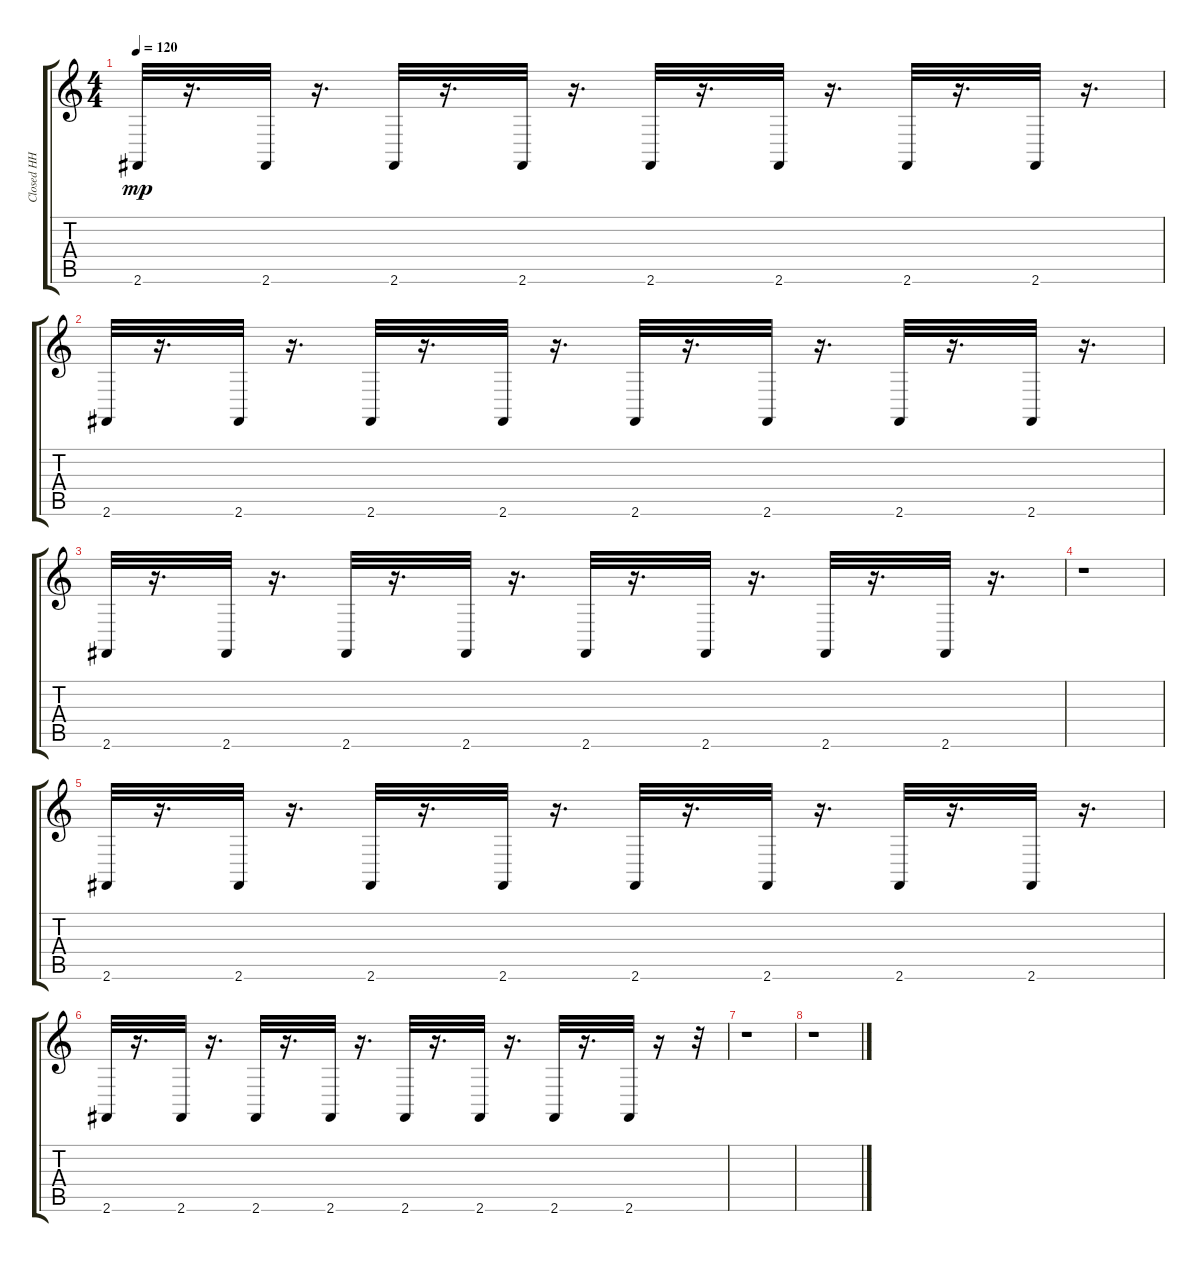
\track ("Closed HH           " "Closed HH ") {instrument acousticgrandpiano}
\staff {score tabs}
\tuning (E4 B3 G3 D3 A2 E2) {hide}
\ts (4 4)
\tempo 120
\clef g2
\ks c
2.6.32{dy mp} r.16{d} 2.6.32 r.16{d} 2.6.32 r.16{d} 2.6.32 r.16{d} 2.6.32 r.16{d} 2.6.32 r.16{d} 2.6.32 r.16{d} 2.6.32 r.16{d} |
2.6.32 r.16{d} 2.6.32 r.16{d} 2.6.32 r.16{d} 2.6.32 r.16{d} 2.6.32 r.16{d} 2.6.32 r.16{d} 2.6.32 r.16{d} 2.6.32 r.16{d} |
2.6.32 r.16{d} 2.6.32 r.16{d} 2.6.32 r.16{d} 2.6.32 r.16{d} 2.6.32 r.16{d} 2.6.32 r.16{d} 2.6.32 r.16{d} 2.6.32 r.16{d} |
r.1 |
2.6.32 r.16{d} 2.6.32 r.16{d} 2.6.32 r.16{d} 2.6.32 r.16{d} 2.6.32 r.16{d} 2.6.32 r.16{d} 2.6.32 r.16{d} 2.6.32 r.16{d} |
2.6.32 r.16{d} 2.6.32 r.16{d} 2.6.32 r.16{d} 2.6.32 r.16{d} 2.6.32 r.16{d} 2.6.32 r.16{d} 2.6.32 r.16{d} 2.6.32 r.16 r.32 |
r.1 |
r.1
